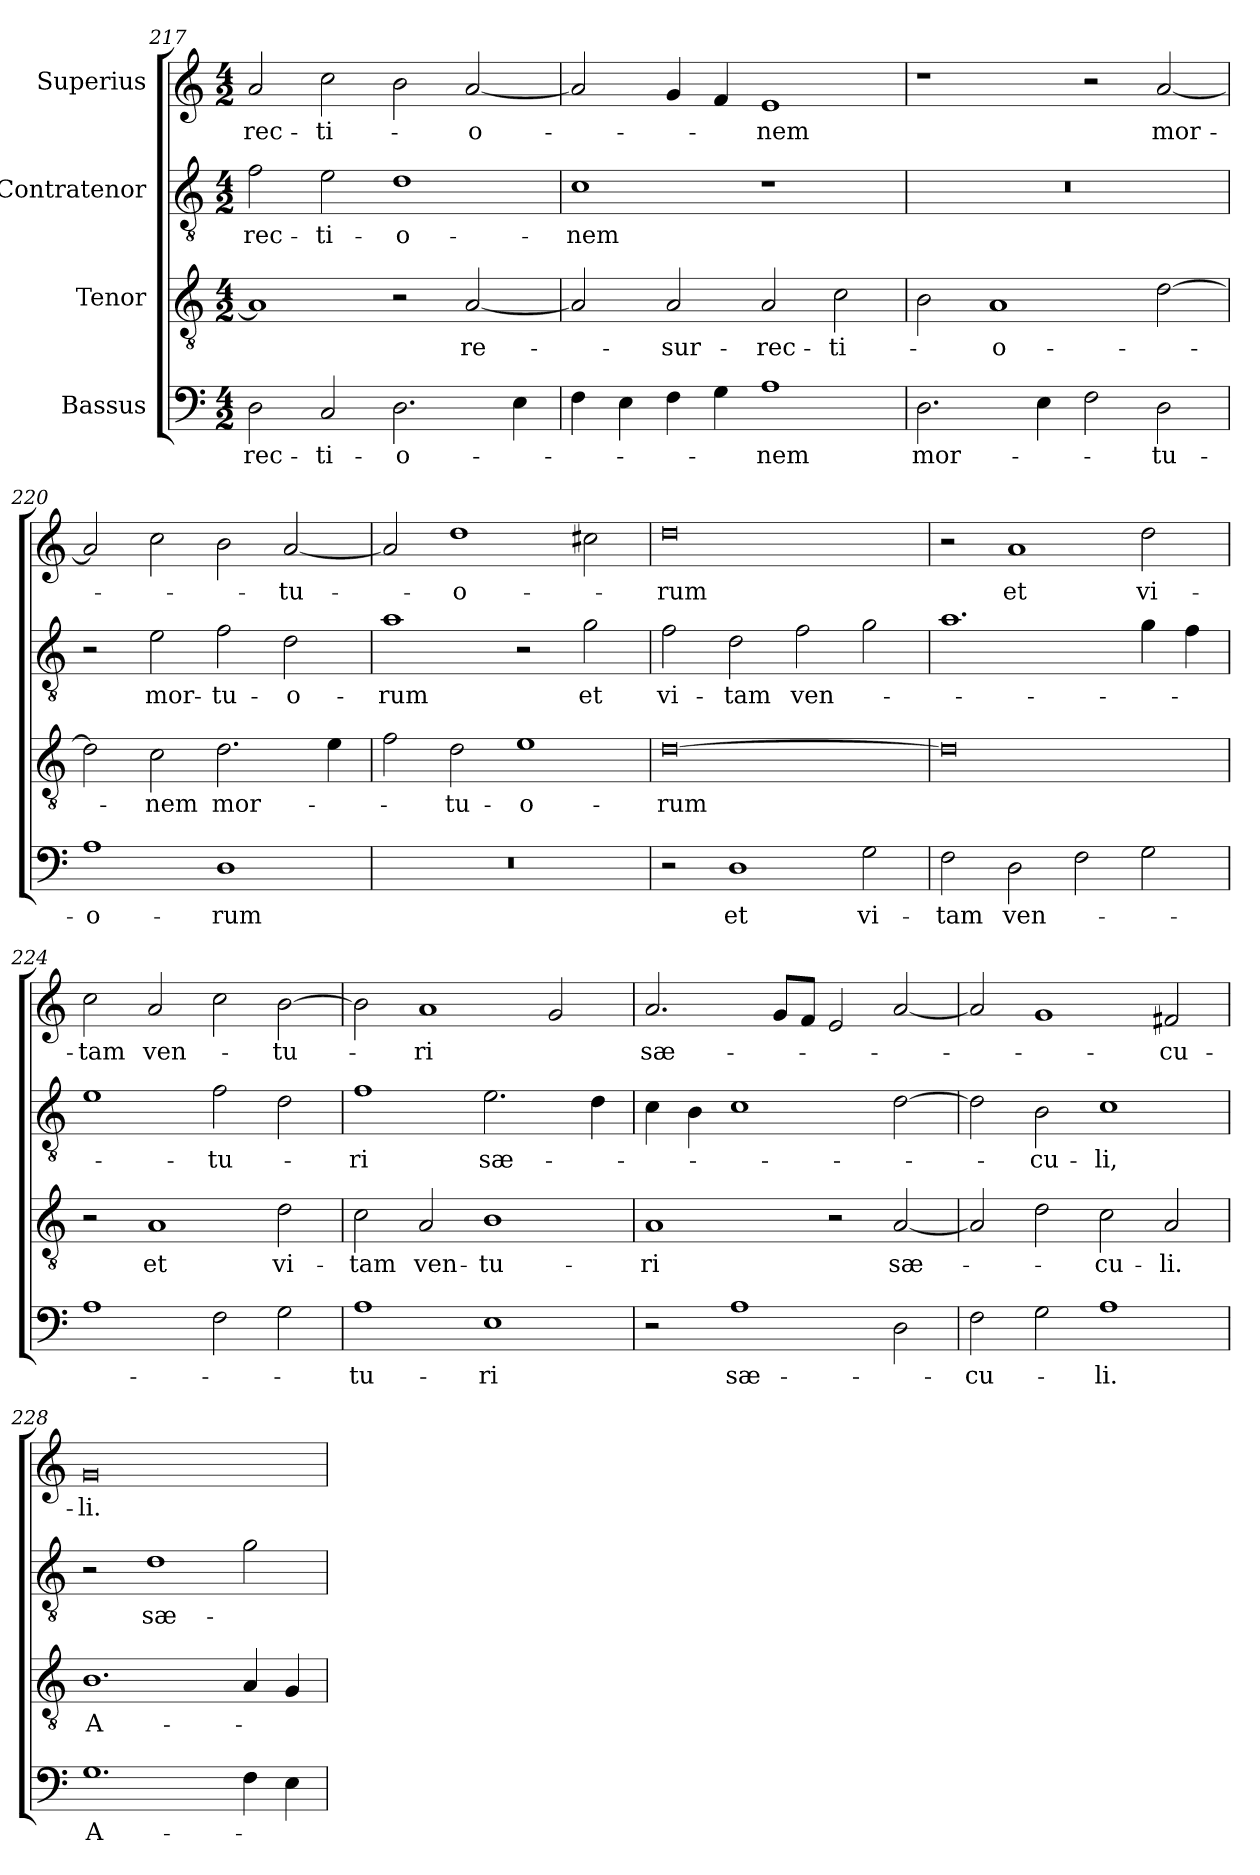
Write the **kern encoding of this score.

**kern	**text	**kern	**text	**kern	**text	**kern	**text
*part4	*part4	*part3	*part3	*part2	*part2	*part1	*part1
*staff4	*staff4	*staff3	*staff3	*staff2	*staff2	*staff1	*staff1
*I"Bassus	*	*I"Tenor	*	*I"Contratenor	*	*I"Superius	*
*clefF4	*	*clefGv2	*	*clefGv2	*	*clefG2	*
*k[]	*	*k[]	*	*k[]	*	*k[]	*
*M4/2	*	*M4/2	*	*M4/2	*	*M4/2	*
=217	=217	=217	=217	=217	=217	=217	=217
2D\	-rec-	1A/]	.	2f\	-rec-	2a/	-rec-
2C/	-ti-	.	.	2e\	-ti-	2cc\	-ti-
2.D\	-o-	2r	.	1d\	-o-	2b\	.
.	.	[2A/	re-	.	.	[2a/	-o-
4E\	.	.	.	.	.	.	.
=218	=218	=218	=218	=218	=218	=218	=218
4F\	.	2A/]	.	1c\	-nem	2a/]	.
4E\	.	.	.	.	.	.	.
4F\	.	2A/	-sur-	.	.	4g/	.
4G\	.	.	.	.	.	4f/	.
1A\	-nem	2A/	-rec-	1r	.	1e/	-nem
.	.	2c\	-ti-	.	.	.	.
=219	=219	=219	=219	=219	=219	=219	=219
2.D\	mor-	2B\	.	0r	.	1r	.
.	.	1A/	-o-	.	.	.	.
4E\	.	.	.	.	.	.	.
2F\	.	.	.	.	.	2r	.
2D\	-tu-	[2d\	.	.	.	[2a/	mor-
=220	=220	=220	=220	=220	=220	=220	=220
1A\	-o-	2d\]	.	2r	.	2a/]	.
.	.	2c\	-nem	2e\	mor-	2cc\	.
1D\	-rum	2.d\	mor-	2f\	-tu-	2b\	.
.	.	.	.	2d\	-o-	[2a/	-tu-
.	.	4e\	.	.	.	.	.
=221	=221	=221	=221	=221	=221	=221	=221
0r	.	2f\	.	1a\	-rum	2a/]	.
.	.	2d\	-tu-	.	.	1dd\	-o-
.	.	1e\	-o-	2r	.	.	.
.	.	.	.	2g\	et	2cc#X\	.
=222	=222	=222	=222	=222	=222	=222	=222
2r	.	[0d\	-rum	2f\	vi-	0dd\	-rum
1D\	et	.	.	2d\	-tam	.	.
.	.	.	.	2f\	ven-	.	.
2G\	vi-	.	.	2g\	.	.	.
=223	=223	=223	=223	=223	=223	=223	=223
2F\	-tam	0d\]	.	1.a\	.	2r	.
2D\	ven-	.	.	.	.	1a/	et
2F\	.	.	.	.	.	.	.
2G\	.	.	.	4g\	.	2dd\	vi-
.	.	.	.	4f\	.	.	.
=224	=224	=224	=224	=224	=224	=224	=224
1A\	.	2r	.	1e\	.	2cc\	-tam
.	.	1A/	et	.	.	2a/	ven-
2F\	.	.	.	2f\	-tu-	2cc\	.
2G\	.	2d\	vi-	2d\	.	[2b\	-tu-
=225	=225	=225	=225	=225	=225	=225	=225
1A\	-tu-	2c\	-tam	1f\	-ri	2b\]	.
.	.	2A/	ven-	.	.	1a/	-ri
1E\	-ri	1B\	-tu-	2.e\	sæ-	.	.
.	.	.	.	.	.	2g/	.
.	.	.	.	4d\	.	.	.
=226	=226	=226	=226	=226	=226	=226	=226
2r	.	1A/	-ri	4c\	.	2.a/	sæ-
.	.	.	.	4B\	.	.	.
1A\	sæ-	.	.	1c\	.	.	.
.	.	.	.	.	.	8g/L	.
.	.	.	.	.	.	8f/J	.
.	.	2r	.	.	.	2e/	.
2D\	.	[2A/	sæ-	[2d\	.	[2a/	.
=227	=227	=227	=227	=227	=227	=227	=227
2F\	-cu-	2A/]	.	2d\]	.	2a/]	.
2G\	.	2d\	.	2B\	-cu-	1g/	.
1A\	-li.	2c\	-cu-	1c\	-li,	.	.
.	.	2A/	-li.	.	.	2f#X/	-cu-
=228	=228	=228	=228	=228	=228	=228	=228
1.G\	A-	1.B\	A-	2r	.	0g/	-li.
.	.	.	.	1d\	sæ-	.	.
4F\	.	4A/	.	2g\	.	.	.
4E\	.	4G/	.	.	.	.	.
=	=	=	=	=	=	=	=
*-	*-	*-	*-	*-	*-	*-	*-
